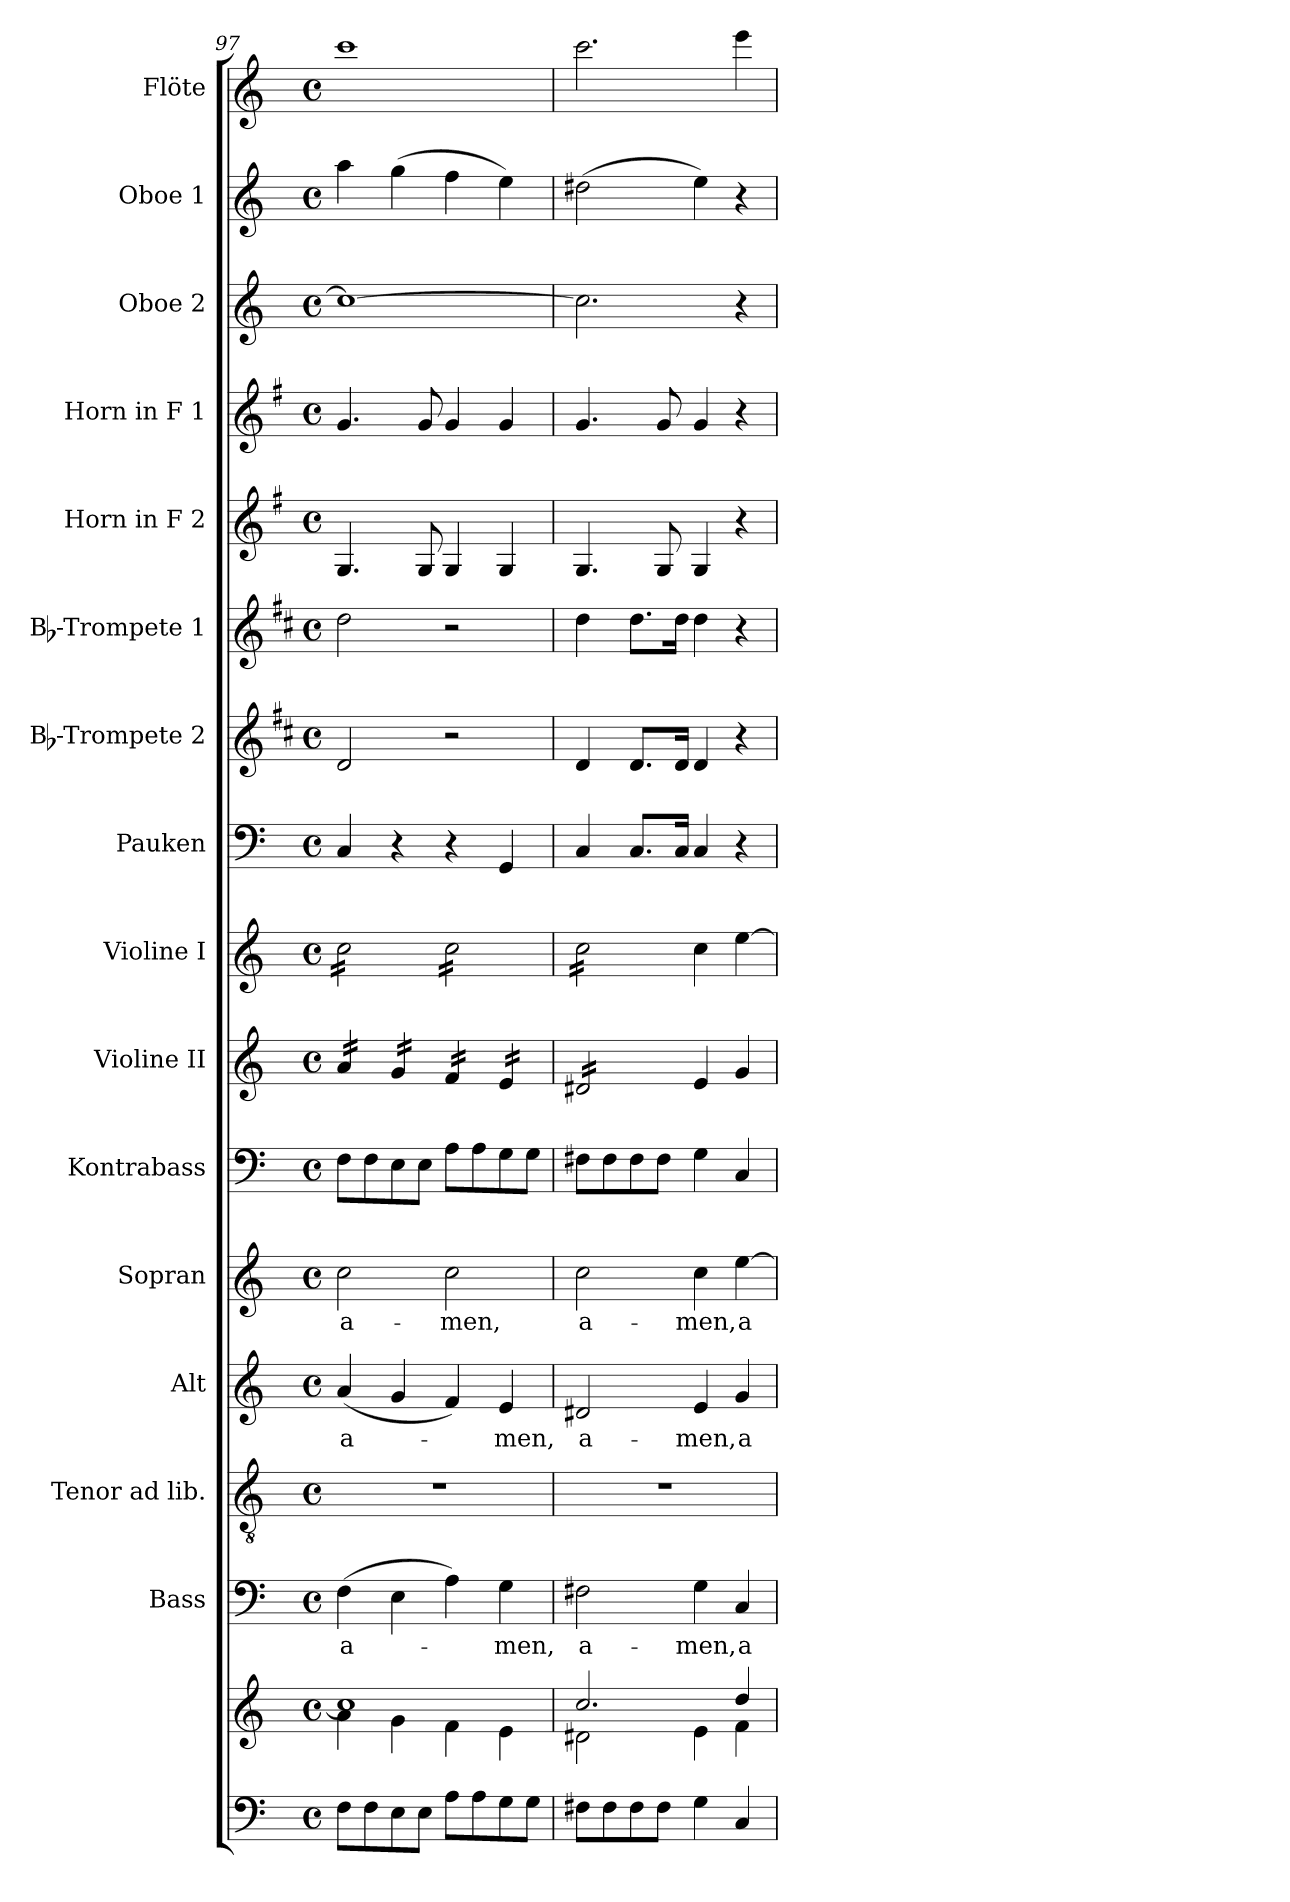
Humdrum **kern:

**kern	**kern	**kern	**text	**kern	**kern	**text	**kern	**text	**kern	**kern	**kern	**kern	**kern	**kern	**kern	**kern	**kern	**kern	**kern
*part16	*part16	*part15	*part15	*part14	*part13	*part13	*part12	*part12	*part11	*part10	*part9	*part8	*part7	*part6	*part5	*part4	*part3	*part2	*part1
*staff17	*staff16	*staff15	*staff15	*staff14	*staff13	*staff13	*staff12	*staff12	*staff11	*staff10	*staff9	*staff8	*staff7	*staff6	*staff5	*staff4	*staff3	*staff2	*staff1
*	*	*I"Bass	*	*I"Tenor ad lib.	*I"Alt	*	*I"Sopran	*	*I"Kontrabass	*I"Violine II	*I"Violine I	*I"Pauken	*I"Bb-Trompete 2	*I"Bb-Trompete 1	*I"Horn in F 2	*I"Horn in F 1	*I"Oboe 2	*I"Oboe 1	*I"Flöte
*	*	*I'B.	*	*I'T.	*I'A.	*	*I'S.	*	*I'Kb.	*I'Vl. II	*I'Vl. I	*I'Pk.	*I'Bb Trp. 2	*I'Bb Trp. 1	*	*	*I'Ob. 2	*I'Ob. 1	*I'Fl.
*clefF4	*clefG2	*clefF4	*	*clefGv2	*clefG2	*	*clefG2	*	*clefF4	*clefG2	*clefG2	*clefF4	*clefG2	*clefG2	*clefG2	*clefG2	*clefG2	*clefG2	*clefG2
*	*	*	*	*	*	*	*	*	*ITrd7c12	*	*	*	*ITrd1c2	*ITrd1c2	*ITrd4c7	*ITrd4c7	*	*	*
*k[]	*k[]	*k[]	*	*k[]	*k[]	*	*k[]	*	*k[]	*k[]	*k[]	*k[]	*k[]	*k[]	*k[]	*k[]	*k[]	*k[]	*k[]
*C:	*C:	*C:	*	*C:	*C:	*	*C:	*	*C:	*C:	*C:	*C:	*C:	*C:	*C:	*C:	*C:	*C:	*C:
*M4/4	*M4/4	*M4/4	*	*M4/4	*M4/4	*	*M4/4	*	*M4/4	*M4/4	*M4/4	*M4/4	*M4/4	*M4/4	*M4/4	*M4/4	*M4/4	*M4/4	*M4/4
*met(c)	*met(c)	*met(c)	*	*met(c)	*met(c)	*	*met(c)	*	*met(c)	*met(c)	*met(c)	*met(c)	*met(c)	*met(c)	*met(c)	*met(c)	*met(c)	*met(c)	*met(c)
=97	=97	=97	=97	=97	=97	=97	=97	=97	=97	=97	=97	=97	=97	=97	=97	=97	=97	=97	=97
*	*^	*	*	*	*	*	*	*	*	*	*	*	*	*	*	*	*	*	*
!	!	!	!	!LO:LY:b	!	!	!LO:LY:b	!	!LO:LY:b	!	!	!	!	!	!	!	!	!	!	!
*	*	*	*	*	*	*	*	*	*	*	*tremolo	*	*	*	*	*	*	*	*	*
*	*	*	*	*	*	*	*	*	*	*	*	*tremolo	*	*	*	*	*	*	*	*
8F\L	1cc]	4a\	(>4F\	a-	1r	(<4a/	a-	2cc\	a-	8FF\L	16a/LL	16cc\LL	4C/	2c/	2cc\	4.C/	4.c/	1cc_	4aa\	1ccc
.	.	.	.	.	.	.	.	.	.	.	16a/	16cc\	.	.	.	.	.	.	.	.
8F\	.	.	.	.	.	.	.	.	.	8FF\	16a/	16cc\	.	.	.	.	.	.	.	.
.	.	.	.	.	.	.	.	.	.	.	16a/JJ	16cc\	.	.	.	.	.	.	.	.
8E\	.	4g\	4E\	.	.	4g/	.	.	.	8EE\	16g/LL	16cc\	4r	.	.	.	.	.	(>4gg\	.
.	.	.	.	.	.	.	.	.	.	.	16g/	16cc\	.	.	.	.	.	.	.	.
8E\J	.	.	.	.	.	.	.	.	.	8EE\J	16g/	16cc\	.	.	.	8C/	8c/	.	.	.
.	.	.	.	.	.	.	.	.	.	.	16g/JJ	16cc\JJ	.	.	.	.	.	.	.	.
!	!	!	!	!	!	!	!	!	!LO:LY:b	!	!	!	!	!	!	!	!	!	!	!
8A\L	.	4f\	4A\)	.	.	4f/)	.	2cc\	-men,	8AA\L	16f/LL	16cc\LL	4r	2r	2r	4C/	4c/	.	4ff\	.
.	.	.	.	.	.	.	.	.	.	.	16f/	16cc\	.	.	.	.	.	.	.	.
8A\	.	.	.	.	.	.	.	.	.	8AA\	16f/	16cc\	.	.	.	.	.	.	.	.
.	.	.	.	.	.	.	.	.	.	.	16f/JJ	16cc\	.	.	.	.	.	.	.	.
!	!	!	!	!LO:LY:b	!	!	!LO:LY:b	!	!	!	!	!	!	!	!	!	!	!	!	!
8G\	.	4e\	4G\	-men,	.	4e/	-men,	.	.	8GG\	16e/LL	16cc\	4GG/	.	.	4C/	4c/	.	4ee\)	.
.	.	.	.	.	.	.	.	.	.	.	16e/	16cc\	.	.	.	.	.	.	.	.
8G\J	.	.	.	.	.	.	.	.	.	8GG\J	16e/	16cc\	.	.	.	.	.	.	.	.
.	.	.	.	.	.	.	.	.	.	.	16e/JJ	16cc\JJ	.	.	.	.	.	.	.	.
=98	=98	=98	=98	=98	=98	=98	=98	=98	=98	=98	=98	=98	=98	=98	=98	=98	=98	=98	=98	=98
!	!	!	!	!LO:LY:b	!	!	!LO:LY:b	!	!LO:LY:b	!	!	!	!	!	!	!	!	!	!	!
8F#X\L	2.cc/	2d#X\	2F#X\	a-	1r	2d#X/	a-	2cc\	a-	8FF#X\L	16d#X/LL	16cc\LL	4C/	4c/	4cc\	4.C/	4.c/	2.cc\]	(>2dd#X\	2.ccc\
.	.	.	.	.	.	.	.	.	.	.	16d#X/	16cc\	.	.	.	.	.	.	.	.
8F#\	.	.	.	.	.	.	.	.	.	8FF#\	16d#X/	16cc\	.	.	.	.	.	.	.	.
.	.	.	.	.	.	.	.	.	.	.	16d#X/	16cc\	.	.	.	.	.	.	.	.
8F#\	.	.	.	.	.	.	.	.	.	8FF#\	16d#X/	16cc\	8.C/L	8.c/L	8.cc\L	.	.	.	.	.
.	.	.	.	.	.	.	.	.	.	.	16d#X/	16cc\	.	.	.	.	.	.	.	.
8F#\J	.	.	.	.	.	.	.	.	.	8FF#\J	16d#X/	16cc\	.	.	.	8C/	8c/	.	.	.
.	.	.	.	.	.	.	.	.	.	.	16d#X/JJ	16cc\JJ	16C/Jk	16c/Jk	16cc\Jk	.	.	.	.	.
*	*	*	*	*	*	*	*	*	*	*	*	*Xtremolo	*	*	*	*	*	*	*	*
*	*	*	*	*	*	*	*	*	*	*	*Xtremolo	*	*	*	*	*	*	*	*	*
!	!	!	!	!LO:LY:b	!	!	!LO:LY:b	!	!LO:LY:b	!	!	!	!	!	!	!	!	!	!	!
4G\	.	4e\	4G\	-men,	.	4e/	-men,	4cc\	-men,	4GG\	4e/	4cc\	4C/	4c/	4cc\	4C/	4c/	.	4ee\)	.
!	!	!	!	!LO:LY:b	!	!	!LO:LY:b	!	!LO:LY:b	!	!	!	!	!	!	!	!	!	!	!
4C/	4dd/	4f\	4C/	a-	.	4g/	a-	[4ee\	a-	4CC/	4g/	[4ee\	4r	4r	4r	4r	4r	4r	4r	4eee\
*	*v	*v	*	*	*	*	*	*	*	*	*	*	*	*	*	*	*	*	*	*
=	=	=	=	=	=	=	=	=	=	=	=	=	=	=	=	=	=	=	=
*-	*-	*-	*-	*-	*-	*-	*-	*-	*-	*-	*-	*-	*-	*-	*-	*-	*-	*-	*-
